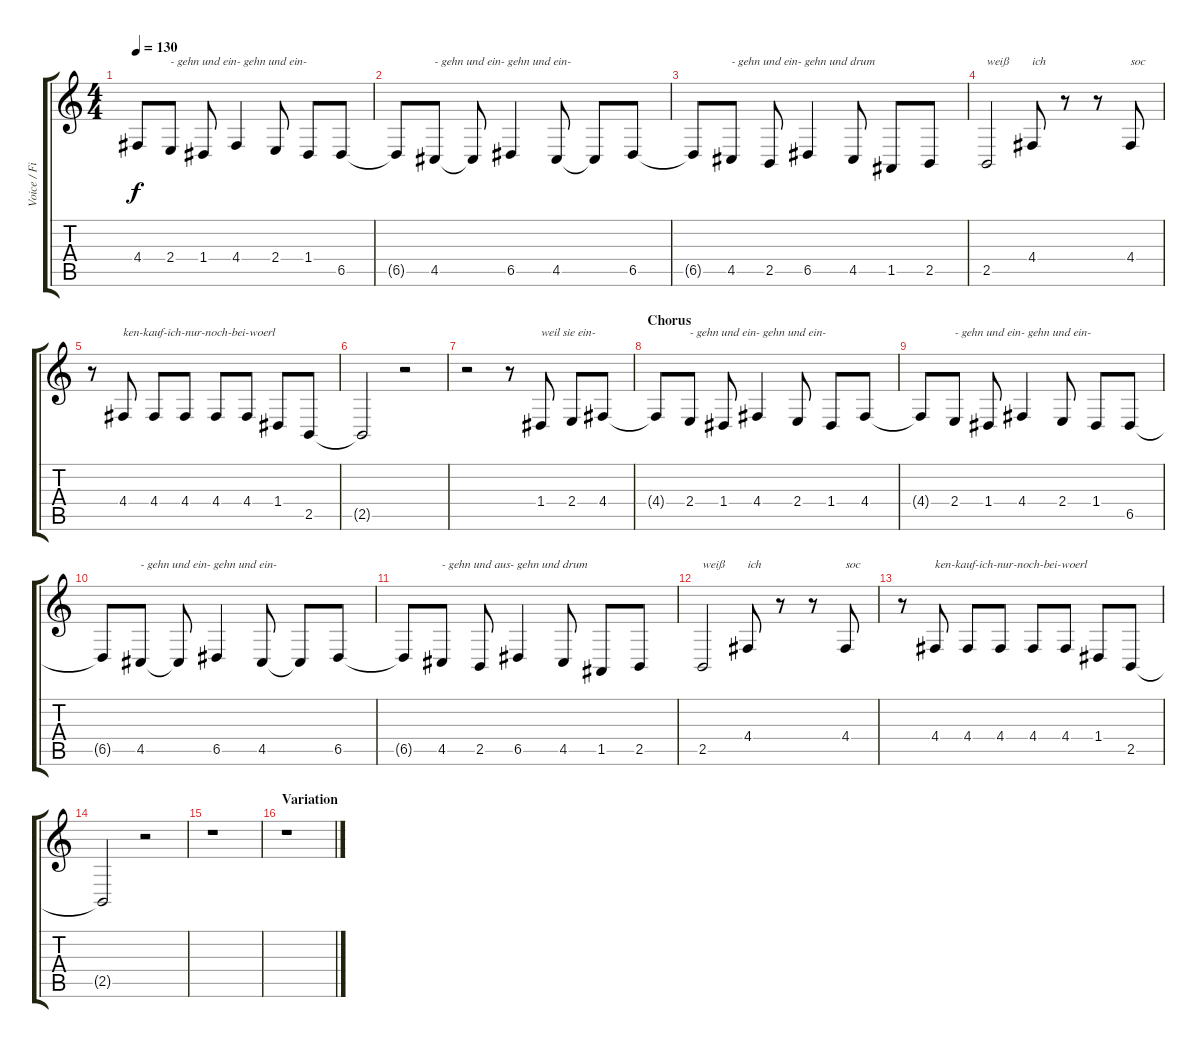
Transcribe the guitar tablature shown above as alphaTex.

\track ("Voice / Fills" "Voice / Fi") {instrument lead2sawtooth}
\staff {score tabs}
\tuning (E4 B3 G3 D3 A2 E2) {hide}
\ts (4 4)
\tempo 130
\clef g2
\ks c
4.4{t}.8{dy f} 2.4.8{txt "- gehn und ein- gehn und ein-"} 1.4.8 4.4.4 2.4.8 1.4.8 6.5.8 |
6.5{t}.8 4.5.8{txt "- gehn und ein- gehn und ein-"} 4.5{t}.8 6.5.4 4.5.8 4.5{t}.8 6.5.8 |
6.5{t}.8 4.5.8{txt "- gehn und ein- gehn und drum"} 2.5.8 6.5.4 4.5.8 1.5.8 2.5.8 |
2.5.2{txt "weiß"} 4.4.8{txt "ich"} r.8 r.8 4.4.8{txt "soc"} |
r.8 4.4.8{txt "ken-kauf-ich-nur-noch-bei-woerl"} 4.4.8 4.4.8 4.4.8 4.4.8 1.4.8 2.5.8 |
2.5{t}.2 r.2 |
r.2 r.8 1.4.8{txt "weil sie ein-"} 2.4.8 4.4.8 |
\section ("" "Chorus")
4.4{t}.8 2.4.8{txt "- gehn und ein- gehn und ein-"} 1.4.8 4.4.4 2.4.8 1.4.8 4.4.8 |
4.4{t}.8 2.4.8{txt "- gehn und ein- gehn und ein-"} 1.4.8 4.4.4 2.4.8 1.4.8 6.5.8 |
6.5{t}.8 4.5.8{txt "- gehn und ein- gehn und ein-"} 4.5{t}.8 6.5.4 4.5.8 4.5{t}.8 6.5.8 |
6.5{t}.8 4.5.8{txt "- gehn und aus- gehn und drum"} 2.5.8 6.5.4 4.5.8 1.5.8 2.5.8 |
2.5.2{txt "weiß"} 4.4.8{txt "ich"} r.8 r.8 4.4.8{txt "soc"} |
r.8 4.4.8{txt "ken-kauf-ich-nur-noch-bei-woerl"} 4.4.8 4.4.8 4.4.8 4.4.8 1.4.8 2.5.8 |
2.5{t}.2 r.2 |
r.1 |
\section ("" "Variation")
r.1
